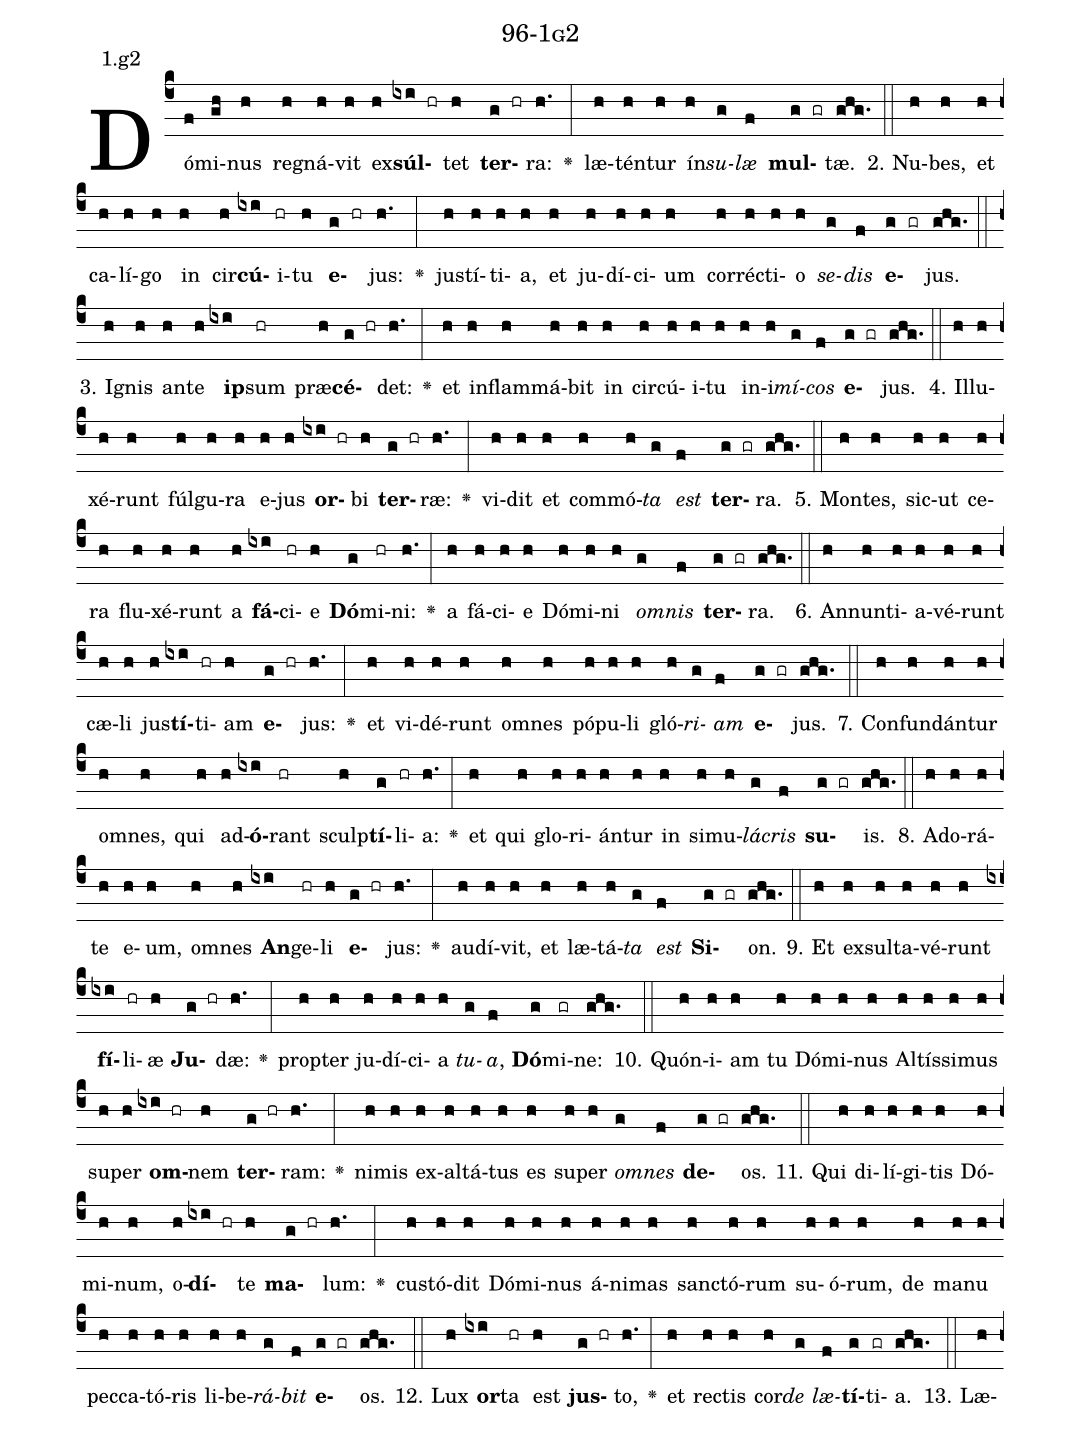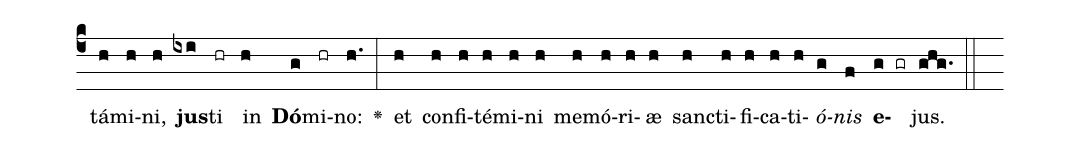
name: 96-1g2;
annotation: 1.g2;
%%
(c4)Dó(f)mi(gh)nus(h) re(h)gná(h)vit(h) ex(h)<b>súl</b>(ixi hr)tet(h) <b>ter</b>(g hr)ra:(h.) <v>\greheightstar</v>(:) læ(h)tén(h)tur(h) ín(h)<i>su</i>(g)<i>læ</i>(f) <b>mul</b>(g gr)tæ.(ghg.) (::)
2. Nu(h)bes,(h) et(h) ca(h)lí(h)go(h) in(h) cir(h)<b>cú</b>(ixi)i(hr)tu(h) <b>e</b>(g hr)jus:(h.) <v>\greheightstar</v>(:) jus(h)tí(h)ti(h)a,(h) et(h) ju(h)dí(h)ci(h)um(h) cor(h)réc(h)ti(h)o(h) <i>se</i>(g)<i>dis</i>(f) <b>e</b>(g gr)jus.(ghg.) (::)
3. I(h)gnis(h) an(h)te(h) <b>ip</b>(ixi)sum(hr) præ(h)<b>cé</b>(g hr)det:(h.) <v>\greheightstar</v>(:) et(h) in(h)flam(h)má(h)bit(h) in(h) cir(h)cú(h)i(h)tu(h) in(h)i(h)<i>mí</i>(g)<i>cos</i>(f) <b>e</b>(g gr)jus.(ghg.) (::)
4. Il(h)lu(h)xé(h)runt(h) fúl(h)gu(h)ra(h) e(h)jus(h) <b>or</b>(ixi hr)bi(h) <b>ter</b>(g hr)ræ:(h.) <v>\greheightstar</v>(:) vi(h)dit(h) et(h) com(h)mó(h)<i>ta</i>(g) <i>est</i>(f) <b>ter</b>(g gr)ra.(ghg.) (::)
5. Mon(h)tes,(h) sic(h)ut(h) ce(h)ra(h) flu(h)xé(h)runt(h) a(h) <b>fá</b>(ixi)ci(hr)e(h) <b>Dó</b>(g)mi(hr)ni:(h.) <v>\greheightstar</v>(:) a(h) fá(h)ci(h)e(h) Dó(h)mi(h)ni(h) <i>om</i>(g)<i>nis</i>(f) <b>ter</b>(g gr)ra.(ghg.) (::)
6. An(h)nun(h)ti(h)a(h)vé(h)runt(h) cæ(h)li(h) jus(h)<b>tí</b>(ixi)ti(hr)am(h) <b>e</b>(g hr)jus:(h.) <v>\greheightstar</v>(:) et(h) vi(h)dé(h)runt(h) om(h)nes(h) pó(h)pu(h)li(h) gló(h)<i>ri</i>(g)<i>am</i>(f) <b>e</b>(g gr)jus.(ghg.) (::)
7. Con(h)fun(h)dán(h)tur(h) om(h)nes,(h) qui(h) ad(h)<b>ó</b>(ixi)rant(hr) sculp(h)<b>tí</b>(g)li(hr)a:(h.) <v>\greheightstar</v>(:) et(h) qui(h) glo(h)ri(h)án(h)tur(h) in(h) si(h)mu(h)<i>lá</i>(g)<i>cris</i>(f) <b>su</b>(g gr)is.(ghg.) (::)
8. Ad(h)o(h)rá(h)te(h) e(h)um,(h) om(h)nes(h) <b>An</b>(ixi)ge(hr)li(h) <b>e</b>(g hr)jus:(h.) <v>\greheightstar</v>(:) au(h)dí(h)vit,(h) et(h) læ(h)tá(h)<i>ta</i>(g) <i>est</i>(f) <b>Si</b>(g gr)on.(ghg.) (::)
9. Et(h) ex(h)sul(h)ta(h)vé(h)runt(h) <b>fí</b>(ixi)li(hr)æ(h) <b>Ju</b>(g hr)dæ:(h.) <v>\greheightstar</v>(:) prop(h)ter(h) ju(h)dí(h)ci(h)a(h) <i>tu</i>(g)<i>a</i>,(f) <b>Dó</b>(g)mi(gr)ne:(ghg.) (::)
10. Quón(h)i(h)am(h) tu(h) Dó(h)mi(h)nus(h) Al(h)tís(h)si(h)mus(h) su(h)per(h) <b>om</b>(ixi hr)nem(h) <b>ter</b>(g hr)ram:(h.) <v>\greheightstar</v>(:) ni(h)mis(h) ex(h)al(h)tá(h)tus(h) es(h) su(h)per(h) <i>om</i>(g)<i>nes</i>(f) <b>de</b>(g gr)os.(ghg.) (::)
11. Qui(h) di(h)lí(h)gi(h)tis(h) Dó(h)mi(h)num,(h) o(h)<b>dí</b>(ixi hr)te(h) <b>ma</b>(g hr)lum:(h.) <v>\greheightstar</v>(:) cus(h)tó(h)dit(h) Dó(h)mi(h)nus(h) á(h)ni(h)mas(h) sanc(h)tó(h)rum(h) su(h)ó(h)rum,(h) de(h) ma(h)nu(h) pec(h)ca(h)tó(h)ris(h) li(h)be(h)<i>rá</i>(g)<i>bit</i>(f) <b>e</b>(g gr)os.(ghg.) (::)
12. Lux(h) <b>or</b>(ixi)ta(hr) est(h) <b>jus</b>(g hr)to,(h.) <v>\greheightstar</v>(:) et(h) rec(h)tis(h) cor(h)<i>de</i>(g) <i>læ</i>(f)<b>tí</b>(g)ti(gr)a.(ghg.) (::)
13. Læ(h)tá(h)mi(h)ni,(h) <b>jus</b>(ixi)ti(hr) in(h) <b>Dó</b>(g)mi(hr)no:(h.) <v>\greheightstar</v>(:) et(h) con(h)fi(h)té(h)mi(h)ni(h) me(h)mó(h)ri(h)æ(h) sanc(h)ti(h)fi(h)ca(h)ti(h)<i>ó</i>(g)<i>nis</i>(f) <b>e</b>(g gr)jus.(ghg.) (::)
